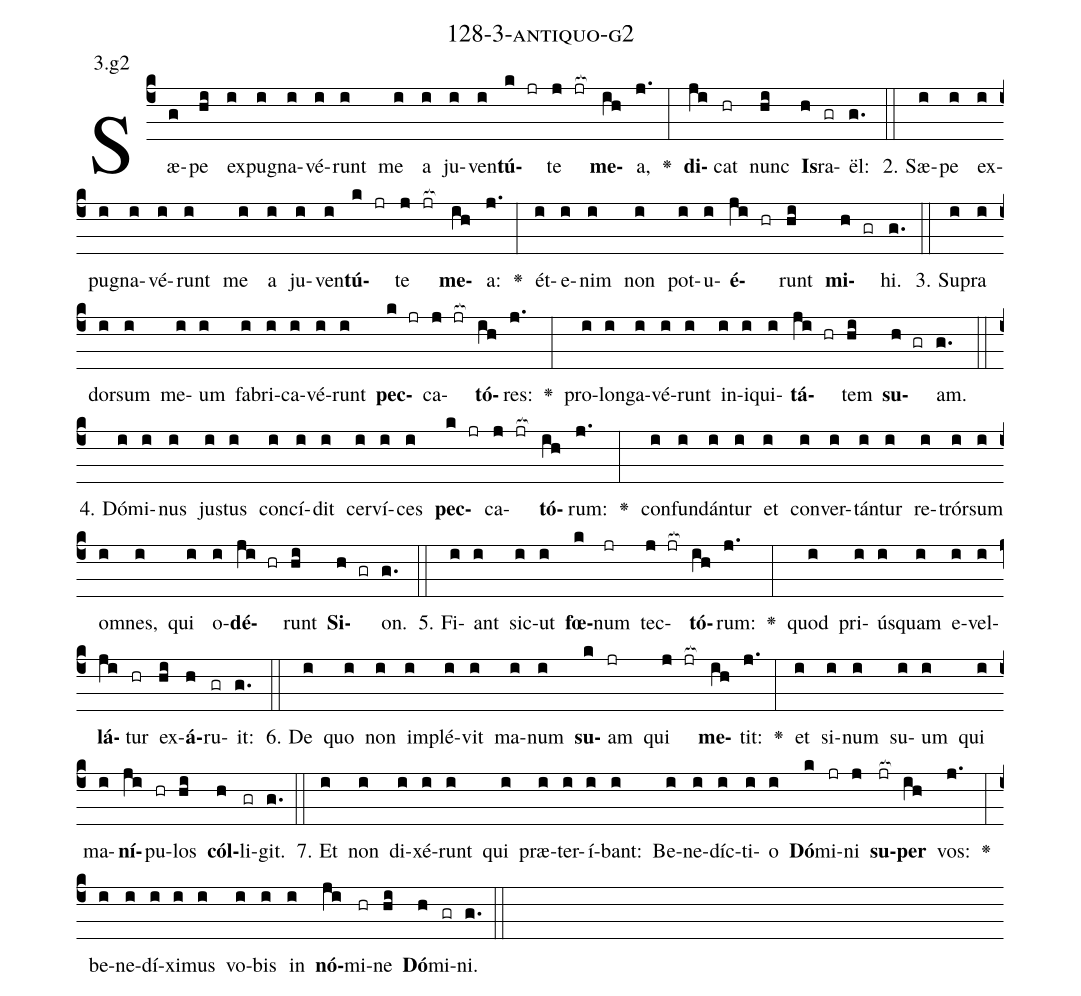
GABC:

name: 128-3-antiquo-g2;
annotation: 3.g2;
%%
(c4)Sæ(g)pe(hi) ex(i)pu(i)gna(i)vé(i)runt(i) me(i) a(i) ju(i)ven(i)<b>tú</b>(k jr)te(j jr[ocb:1{]) <b>me</b>(ih[ocb:0}])a,(j.) <v>\greheightstar</v>(:) <b>di</b>(ji)cat(hr) nunc(hi) <b>Is</b>(h)ra(gr)ël:(g.) (::)
2. Sæ(i)pe(i) ex(i)pu(i)gna(i)vé(i)runt(i) me(i) a(i) ju(i)ven(i)<b>tú</b>(k jr)te(j jr[ocb:1{]) <b>me</b>(ih[ocb:0}])a:(j.) <v>\greheightstar</v>(:) ét(i)e(i)nim(i) non(i) pot(i)u(i)<b>é</b>(ji hr)runt(hi) <b>mi</b>(h gr)hi.(g.) (::)
3. Su(i)pra(i) dor(i)sum(i) me(i)um(i) fa(i)bri(i)ca(i)vé(i)runt(i) <b>pec</b>(k jr)ca(j jr[ocb:1{])<b>tó</b>(ih[ocb:0}])res:(j.) <v>\greheightstar</v>(:) pro(i)lon(i)ga(i)vé(i)runt(i) in(i)i(i)qui(i)<b>tá</b>(ji hr)tem(hi) <b>su</b>(h gr)am.(g.) (::)
4. Dó(i)mi(i)nus(i) jus(i)tus(i) con(i)cí(i)dit(i) cer(i)ví(i)ces(i) <b>pec</b>(k jr)ca(j jr[ocb:1{])<b>tó</b>(ih[ocb:0}])rum:(j.) <v>\greheightstar</v>(:) con(i)fun(i)dán(i)tur(i) et(i) con(i)ver(i)tán(i)tur(i) re(i)trór(i)sum(i) om(i)nes,(i) qui(i) o(i)<b>dé</b>(ji hr)runt(hi) <b>Si</b>(h gr)on.(g.) (::)
5. Fi(i)ant(i) sic(i)ut(i) <b>fœ</b>(k)num(jr) tec(j jr[ocb:1{])<b>tó</b>(ih[ocb:0}])rum:(j.) <v>\greheightstar</v>(:) quod(i) pri(i)ús(i)quam(i) e(i)vel(i)<b>lá</b>(ji)tur(hr) ex(hi)<b>á</b>(h)ru(gr)it:(g.) (::)
6. De(i) quo(i) non(i) im(i)plé(i)vit(i) ma(i)num(i) <b>su</b>(k)am(jr) qui(j jr[ocb:1{]) <b>me</b>(ih[ocb:0}])tit:(j.) <v>\greheightstar</v>(:) et(i) si(i)num(i) su(i)um(i) qui(i) ma(i)<b>ní</b>(ji)pu(hr)los(hi) <b>cól</b>(h)li(gr)git.(g.) (::)
7. Et(i) non(i) di(i)xé(i)runt(i) qui(i) præ(i)ter(i)í(i)bant:(i) Be(i)ne(i)díc(i)ti(i)o(i) <b>Dó</b>(k)mi(jr)ni(j) <b>su</b>(jr[ocb:1{])<b>per</b>(ih[ocb:0}]) vos:(j.) <v>\greheightstar</v>(:) be(i)ne(i)dí(i)xi(i)mus(i) vo(i)bis(i) in(i) <b>nó</b>(ji)mi(hr)ne(hi) <b>Dó</b>(h)mi(gr)ni.(g.) (::)
